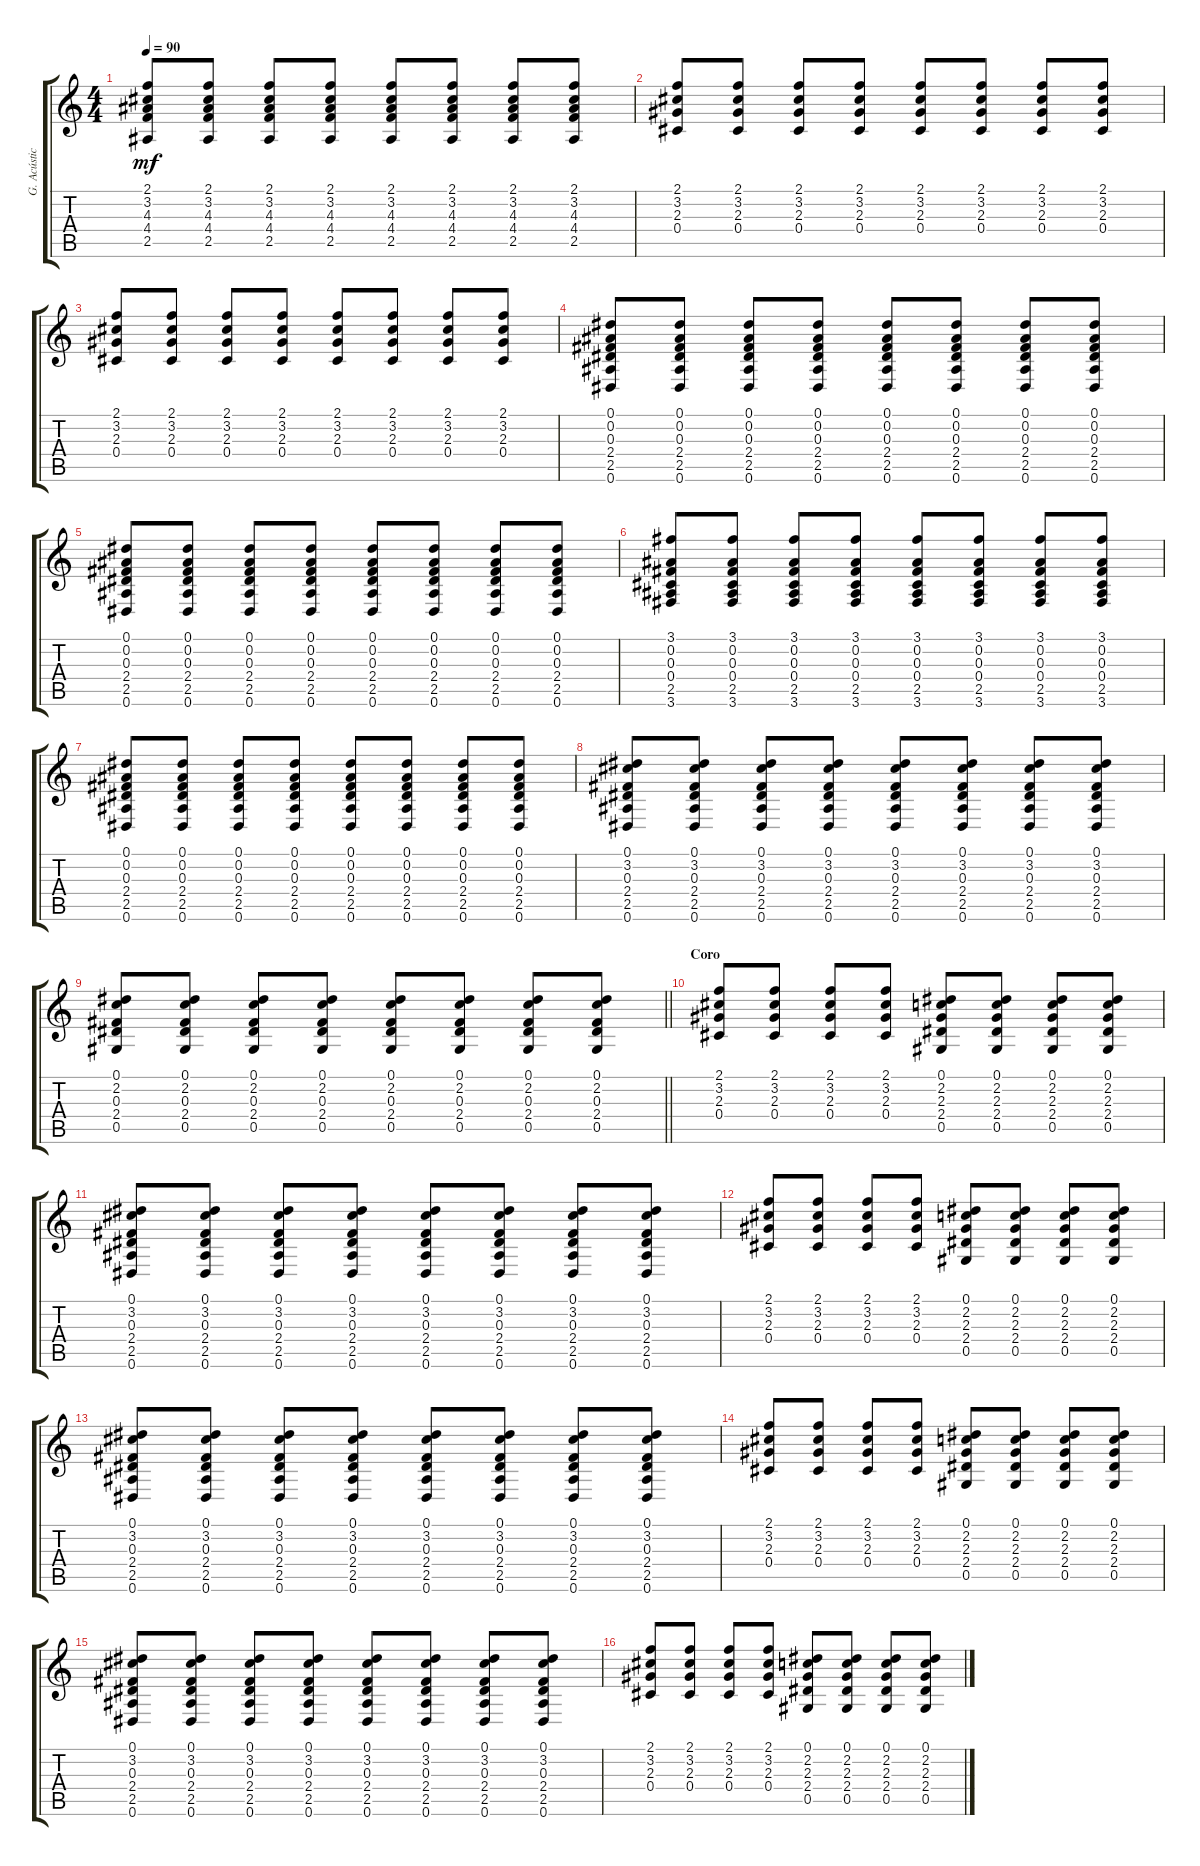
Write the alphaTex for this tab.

\track ("G. Acústica 2" "G. Acústic") {instrument acousticguitarsteel}
\staff {score tabs}
\tuning (Eb4 Bb3 Gb3 Db3 Ab2 Eb2) {hide}
\ts (4 4)
\tempo 90
\clef g2
\ks c
(2.1 3.2 4.3 4.4 2.5).8{dy mf} (2.1 3.2 4.3 4.4 2.5).8 (2.1 3.2 4.3 4.4 2.5).8 (2.1 3.2 4.3 4.4 2.5).8 (2.1 3.2 4.3 4.4 2.5).8 (2.1 3.2 4.3 4.4 2.5).8 (2.1 3.2 4.3 4.4 2.5).8 (2.1 3.2 4.3 4.4 2.5).8 |
(2.1 3.2 2.3 0.4).8 (2.1 3.2 2.3 0.4).8 (2.1 3.2 2.3 0.4).8 (2.1 3.2 2.3 0.4).8 (2.1 3.2 2.3 0.4).8 (2.1 3.2 2.3 0.4).8 (2.1 3.2 2.3 0.4).8 (2.1 3.2 2.3 0.4).8 |
(2.1 3.2 2.3 0.4).8 (2.1 3.2 2.3 0.4).8 (2.1 3.2 2.3 0.4).8 (2.1 3.2 2.3 0.4).8 (2.1 3.2 2.3 0.4).8 (2.1 3.2 2.3 0.4).8 (2.1 3.2 2.3 0.4).8 (2.1 3.2 2.3 0.4).8 |
(0.1 0.2 0.3 2.4 2.5 0.6).8 (0.1 0.2 0.3 2.4 2.5 0.6).8 (0.1 0.2 0.3 2.4 2.5 0.6).8 (0.1 0.2 0.3 2.4 2.5 0.6).8 (0.1 0.2 0.3 2.4 2.5 0.6).8 (0.1 0.2 0.3 2.4 2.5 0.6).8 (0.1 0.2 0.3 2.4 2.5 0.6).8 (0.1 0.2 0.3 2.4 2.5 0.6).8 |
(0.1 0.2 0.3 2.4 2.5 0.6).8 (0.1 0.2 0.3 2.4 2.5 0.6).8 (0.1 0.2 0.3 2.4 2.5 0.6).8 (0.1 0.2 0.3 2.4 2.5 0.6).8 (0.1 0.2 0.3 2.4 2.5 0.6).8 (0.1 0.2 0.3 2.4 2.5 0.6).8 (0.1 0.2 0.3 2.4 2.5 0.6).8 (0.1 0.2 0.3 2.4 2.5 0.6).8 |
(3.1 0.2 0.3 0.4 2.5 3.6).8 (3.1 0.2 0.3 0.4 2.5 3.6).8 (3.1 0.2 0.3 0.4 2.5 3.6).8 (3.1 0.2 0.3 0.4 2.5 3.6).8 (3.1 0.2 0.3 0.4 2.5 3.6).8 (3.1 0.2 0.3 0.4 2.5 3.6).8 (3.1 0.2 0.3 0.4 2.5 3.6).8 (3.1 0.2 0.3 0.4 2.5 3.6).8 |
(0.1 0.2 0.3 2.4 2.5 0.6).8 (0.1 0.2 0.3 2.4 2.5 0.6).8 (0.1 0.2 0.3 2.4 2.5 0.6).8 (0.1 0.2 0.3 2.4 2.5 0.6).8 (0.1 0.2 0.3 2.4 2.5 0.6).8 (0.1 0.2 0.3 2.4 2.5 0.6).8 (0.1 0.2 0.3 2.4 2.5 0.6).8 (0.1 0.2 0.3 2.4 2.5 0.6).8 |
(0.1 3.2 0.3 2.4 2.5 0.6).8 (0.1 3.2 0.3 2.4 2.5 0.6).8 (0.1 3.2 0.3 2.4 2.5 0.6).8 (0.1 3.2 0.3 2.4 2.5 0.6).8 (0.1 3.2 0.3 2.4 2.5 0.6).8 (0.1 3.2 0.3 2.4 2.5 0.6).8 (0.1 3.2 0.3 2.4 2.5 0.6).8 (0.1 3.2 0.3 2.4 2.5 0.6).8 |
\barLineRight lightlight
(0.1 2.2 0.3 2.4 0.5).8 (0.1 2.2 0.3 2.4 0.5).8 (0.1 2.2 0.3 2.4 0.5).8 (0.1 2.2 0.3 2.4 0.5).8 (0.1 2.2 0.3 2.4 0.5).8 (0.1 2.2 0.3 2.4 0.5).8 (0.1 2.2 0.3 2.4 0.5).8 (0.1 2.2 0.3 2.4 0.5).8 |
\section ("" "Coro")
(2.1 3.2 2.3 0.4).8 (2.1 3.2 2.3 0.4).8 (2.1 3.2 2.3 0.4).8 (2.1 3.2 2.3 0.4).8 (0.1 2.2 2.3 2.4 0.5).8 (0.1 2.2 2.3 2.4 0.5).8 (0.1 2.2 2.3 2.4 0.5).8 (0.1 2.2 2.3 2.4 0.5).8 |
(0.1 3.2 0.3 2.4 2.5 0.6).8 (0.1 3.2 0.3 2.4 2.5 0.6).8 (0.1 3.2 0.3 2.4 2.5 0.6).8 (0.1 3.2 0.3 2.4 2.5 0.6).8 (0.1 3.2 0.3 2.4 2.5 0.6).8 (0.1 3.2 0.3 2.4 2.5 0.6).8 (0.1 3.2 0.3 2.4 2.5 0.6).8 (0.1 3.2 0.3 2.4 2.5 0.6).8 |
(2.1 3.2 2.3 0.4).8 (2.1 3.2 2.3 0.4).8 (2.1 3.2 2.3 0.4).8 (2.1 3.2 2.3 0.4).8 (0.1 2.2 2.3 2.4 0.5).8 (0.1 2.2 2.3 2.4 0.5).8 (0.1 2.2 2.3 2.4 0.5).8 (0.1 2.2 2.3 2.4 0.5).8 |
(0.1 3.2 0.3 2.4 2.5 0.6).8 (0.1 3.2 0.3 2.4 2.5 0.6).8 (0.1 3.2 0.3 2.4 2.5 0.6).8 (0.1 3.2 0.3 2.4 2.5 0.6).8 (0.1 3.2 0.3 2.4 2.5 0.6).8 (0.1 3.2 0.3 2.4 2.5 0.6).8 (0.1 3.2 0.3 2.4 2.5 0.6).8 (0.1 3.2 0.3 2.4 2.5 0.6).8 |
(2.1 3.2 2.3 0.4).8 (2.1 3.2 2.3 0.4).8 (2.1 3.2 2.3 0.4).8 (2.1 3.2 2.3 0.4).8 (0.1 2.2 2.3 2.4 0.5).8 (0.1 2.2 2.3 2.4 0.5).8 (0.1 2.2 2.3 2.4 0.5).8 (0.1 2.2 2.3 2.4 0.5).8 |
(0.1 3.2 0.3 2.4 2.5 0.6).8 (0.1 3.2 0.3 2.4 2.5 0.6).8 (0.1 3.2 0.3 2.4 2.5 0.6).8 (0.1 3.2 0.3 2.4 2.5 0.6).8 (0.1 3.2 0.3 2.4 2.5 0.6).8 (0.1 3.2 0.3 2.4 2.5 0.6).8 (0.1 3.2 0.3 2.4 2.5 0.6).8 (0.1 3.2 0.3 2.4 2.5 0.6).8 |
(2.1 3.2 2.3 0.4).8 (2.1 3.2 2.3 0.4).8 (2.1 3.2 2.3 0.4).8 (2.1 3.2 2.3 0.4).8 (0.1 2.2 2.3 2.4 0.5).8 (0.1 2.2 2.3 2.4 0.5).8 (0.1 2.2 2.3 2.4 0.5).8 (0.1 2.2 2.3 2.4 0.5).8
